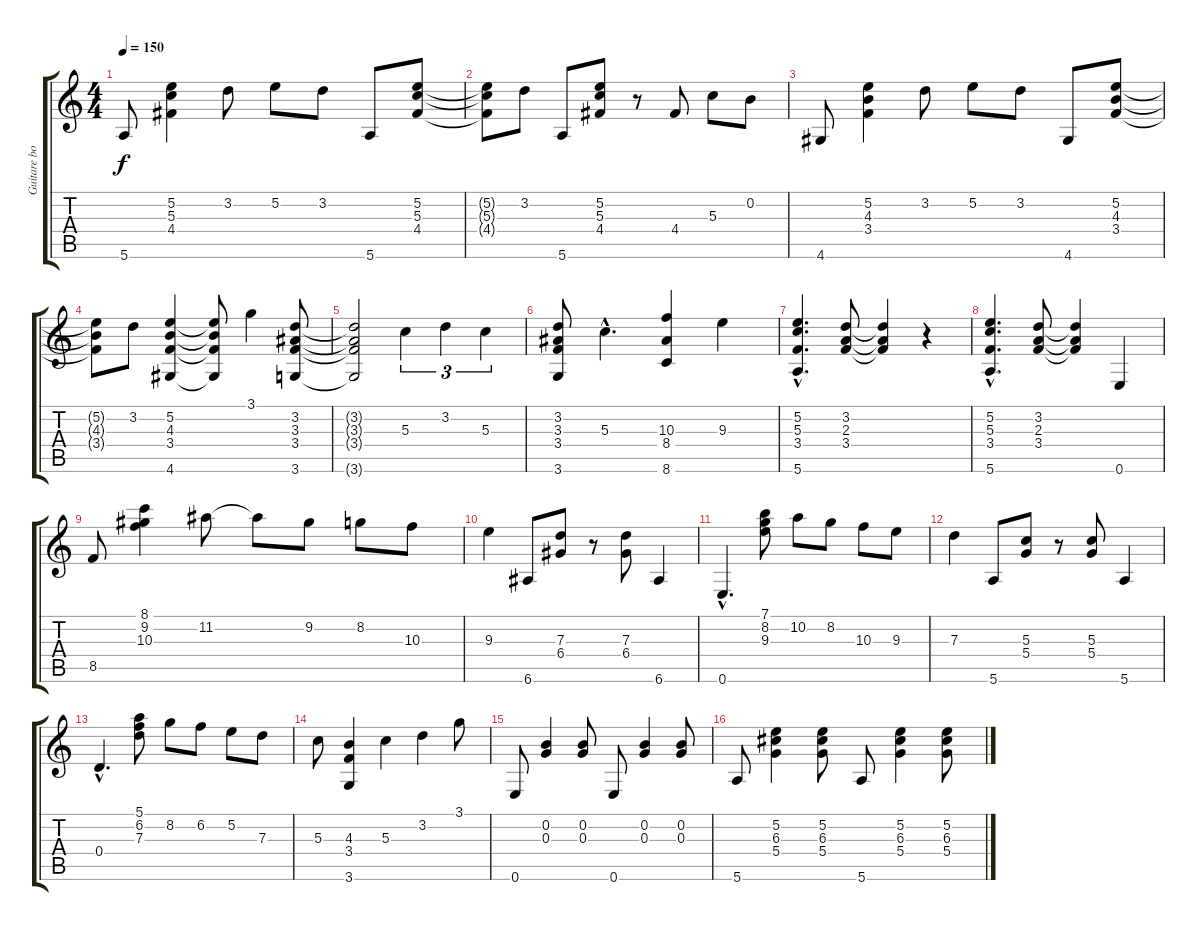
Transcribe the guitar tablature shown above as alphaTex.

\track ("Guitare bossa" "Guitare bo") {instrument acousticguitarnylon}
\staff {score tabs}
\tuning (E4 B3 G3 D3 A2 E2) {hide}
\ts (4 4)
\tempo 150
\clef g2
\ks c
5.6.8{dy f} (5.2 5.3 4.4).4 3.2.8 5.2.8 3.2.8 5.6.8 (5.2 5.3 4.4).8 |
(5.2{t} 5.3{t} 4.4{t}).8 3.2.8 5.6.8 (5.2 5.3 4.4).8 r.8 4.4.8 5.3.8 0.2.8 |
4.6.8 (5.2 4.3 3.4).4 3.2.8 5.2.8 3.2.8 4.6.8 (5.2 4.3 3.4).8 |
(5.2{t} 4.3{t} 3.4{t}).8 3.2.8 (5.2 4.3 3.4 4.6).4 (5.2{t} 4.3{t} 3.4{t} 4.6{t}).8 3.1.4 (3.2 3.3 3.4 3.6).8 |
(3.2{t} 3.3{t} 3.4{t} 3.6{t}).2 5.3.4{tu (3 2)} 3.2.4{tu (3 2)} 5.3.4{tu (3 2)} |
(3.2 3.3 3.4 3.6).8 5.3{hac}.4{d} (10.3 8.4 8.6).4 9.3.4 |
(5.2{hac} 5.3{hac} 3.4{hac} 5.6{hac}).4{d} (3.2 2.3 3.4).8 (3.2{t} 2.3{t} 3.4{t}).4 r.4 |
(5.2{hac} 5.3{hac} 3.4{hac} 5.6{hac}).4{d} (3.2 2.3 3.4).8 (3.2{t} 2.3{t} 3.4{t}).4 0.6.4 |
8.5.8 (8.1 9.2 10.3).4 11.2.8 11.2{t}.8 9.2.8 8.2.8 10.3.8 |
9.3.4 6.6.8 (7.3 6.4).8 r.8 (7.3 6.4).8 6.6.4 |
0.6{hac}.4{d} (7.1 8.2 9.3).8 10.2.8 8.2.8 10.3.8 9.3.8 |
7.3.4 5.6.8 (5.3 5.4).8 r.8 (5.3 5.4).8 5.6.4 |
0.4{hac}.4{d} (5.1 6.2 7.3).8 8.2.8 6.2.8 5.2.8 7.3.8 |
5.3.8 (4.3 3.4 3.6).4 5.3.4 3.2.4 3.1.8 |
0.6.8 (0.2 0.3).4 (0.2 0.3).8 0.6.8 (0.2 0.3).4 (0.2 0.3).8 |
5.6.8 (5.2 6.3 5.4).4 (5.2 6.3 5.4).8 5.6.8 (5.2 6.3 5.4).4 (5.2 6.3 5.4).8
